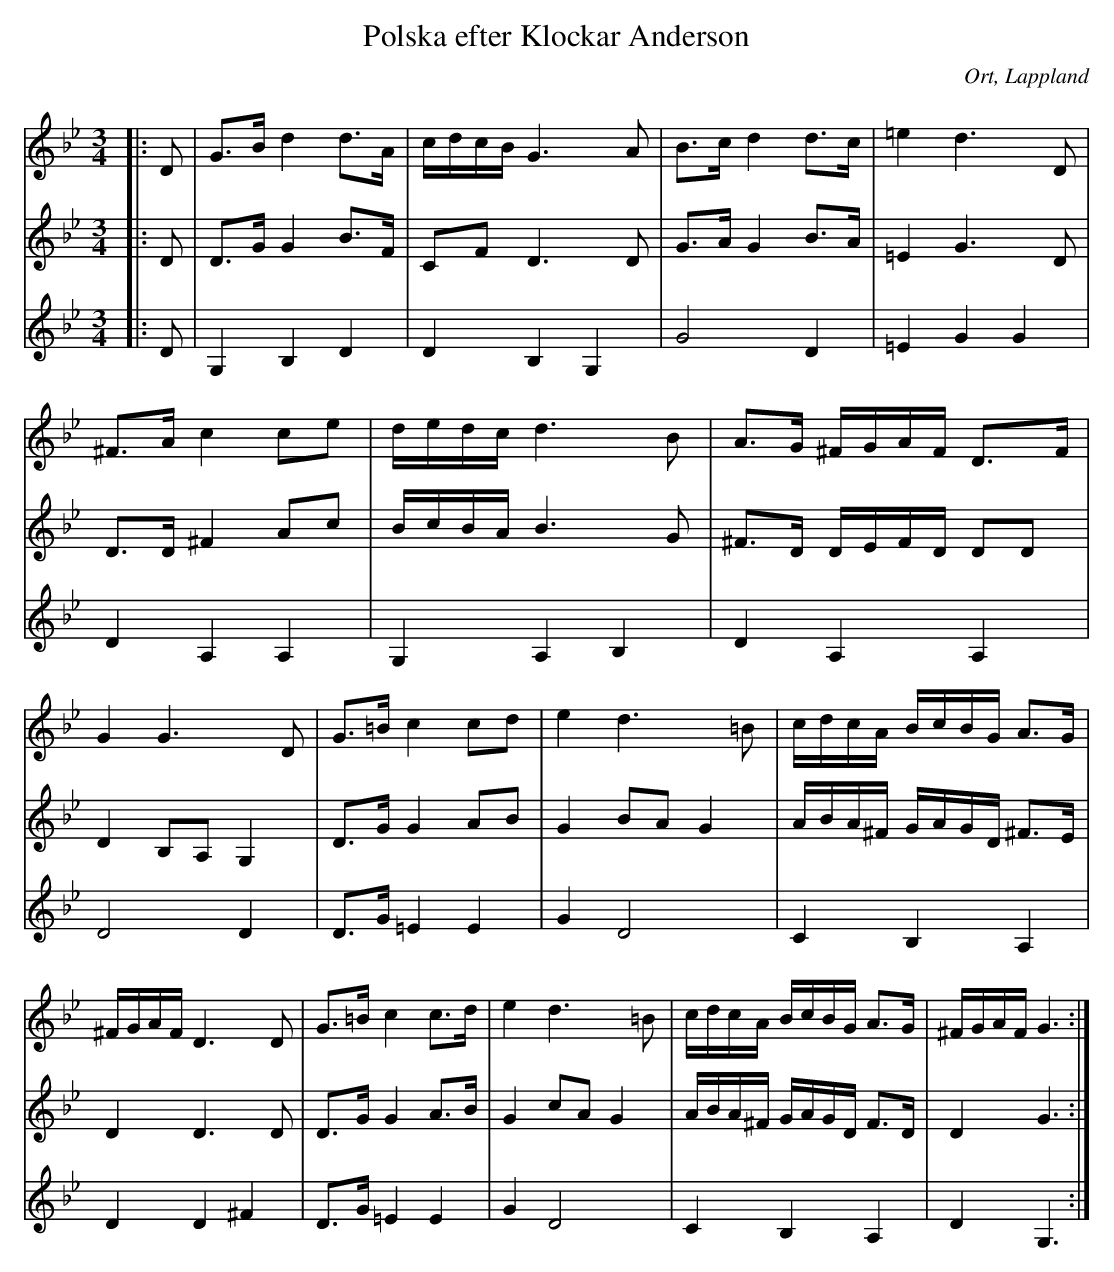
X:1
T:Polska efter Klockar Anderson
O:Ort, Lappland
M:3/4
L:1/16
K:Gm
V:1
|: D2 | G3B d4 d3A | cdcB G6 A2 | B3c d4 d3c | =e4 d6 D2 | ^F3A c4 c2e2 | dedc d6 B2 | A3G ^FGAF D3F | G4 G6 D2 | G3=B c4 c2d2 | e4 d6 =B2 | cdcA BcBG A3G |^FGAF D6 D2 | G3=B c4 c3d | e4 d6 =B2 | cdcA BcBG A3G | ^FGAF G6 :|
V:2
|: D2 | D3G G4 B3F | C2F2 D6 D2  | G3A G4 B3A | =E4 G6 D2 | D3D ^F4 A2c2 | BcBA B6 G2 | ^F3D DEFD D2D2 | D4 B,2A,2 G,4 | D3G G4 A2B2 | G4 B2A2 G4 | ABA^F GAGD ^F3E | D4 D6 D2 | D3G G4 A3B1 | G4 c2A2 G4 | ABA^F GAGD F3D | D4 G6 :|
V:3
|:D2 | G,4 B,4 D4 | D4 B,4 G,4 | G8 D4  | =E4 G4 G4 | D4 A,4 A,4 | G,4 A,4 B,4 | D4 A,4 A,4 | D8 D4 | D3G1 =E4 E4 | G4 D8 | C4 B,4 A,4 | D4 D4 ^F4 | D3G1 =E4 E4 | G4 D8 | C4 B,4 A,4 | D4 G,6 :|
